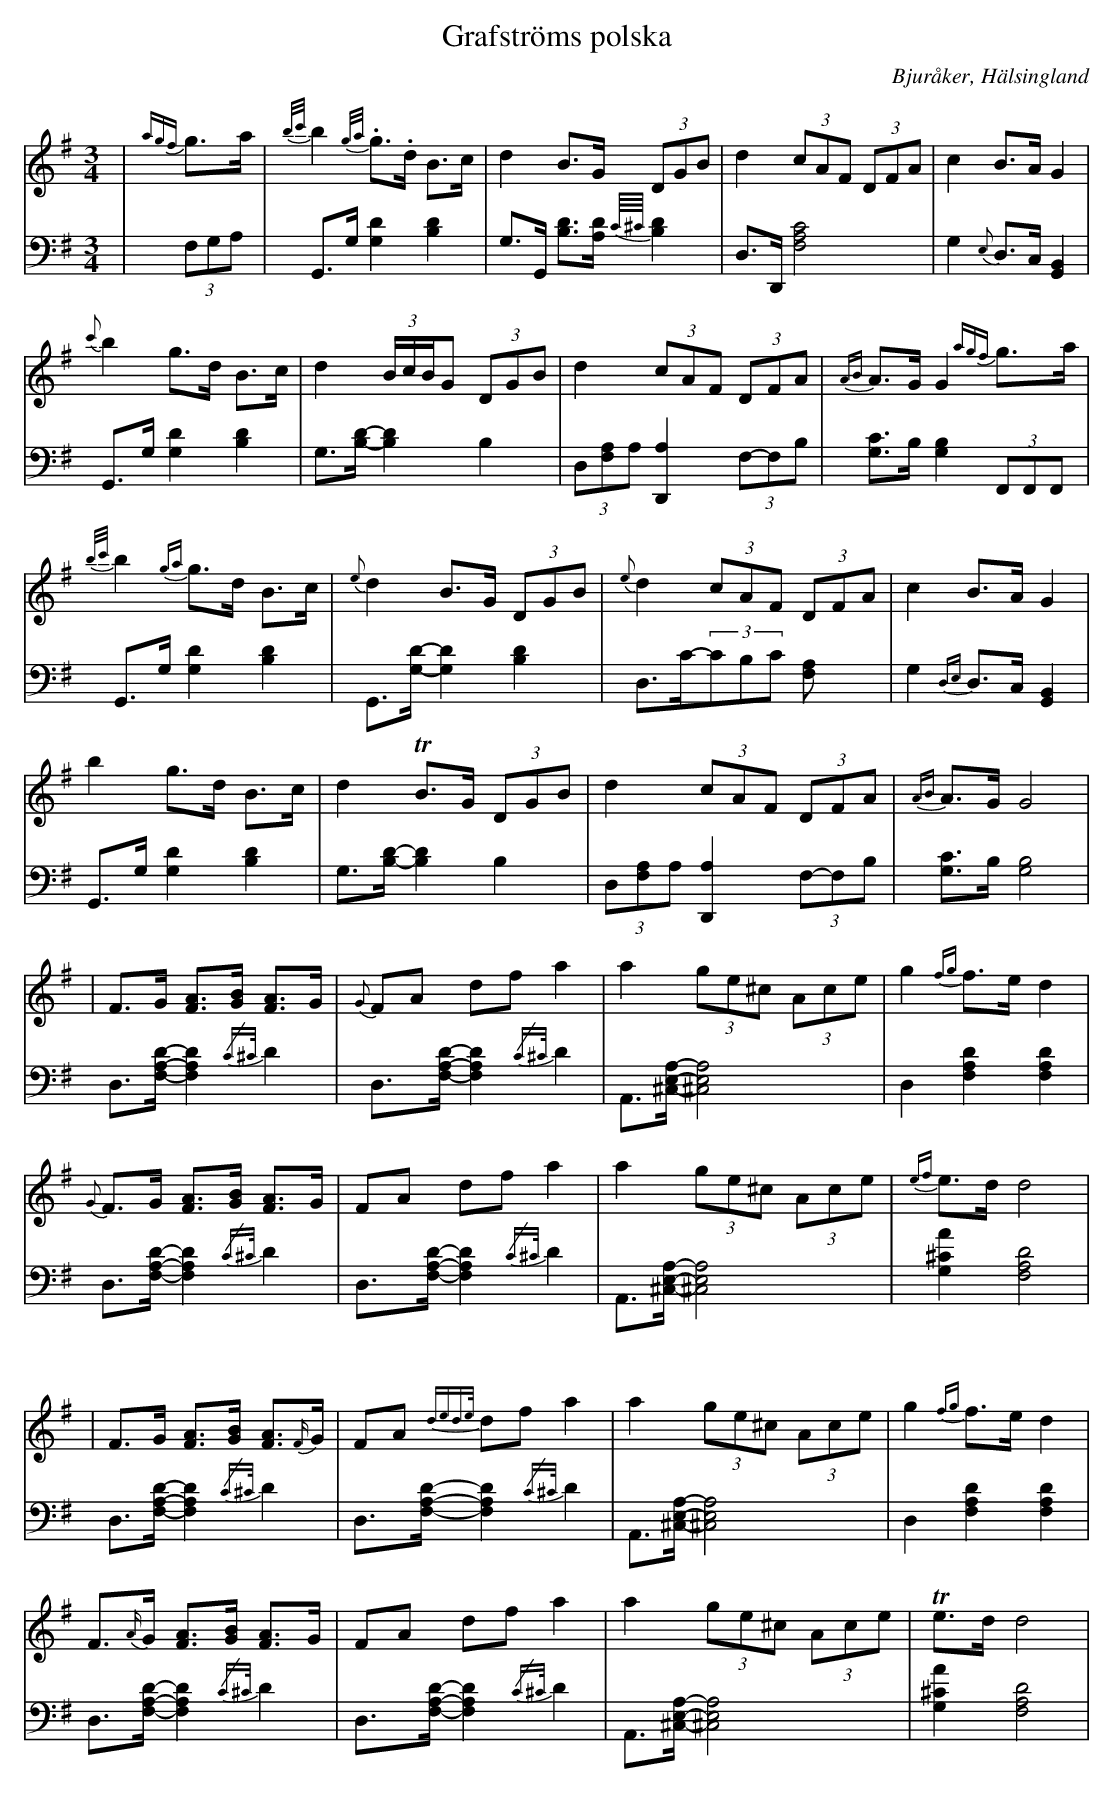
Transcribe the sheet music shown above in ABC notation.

X:1
T: Grafströms polska
O: Bjuråker, Hälsingland
M: 3/4
L: 1/8
K: G
V:1
V:2
V: 1
|{agf}g>a|{b/c'/}b2. {g/a/}g.>d B>c|d2 B>G (3DGB|d2 (3cAF (3DFA|c2 B>A G2|
{c'}b2 g>d B>c|d2 (3B/c/B/G (3DGB|d2 (3cAF (3DFA|{AB}A>G G2 {agf}g>a|
{b/c'/}b2 {ga}g>d B>c|{e}d2 B>G (3DGB|{e}d2 (3cAF (3DFA|c2 B>A G2|
b2 g>d B>c|d2 TB>G (3DGB|d2 (3cAF (3DFA|{AB}A>G G4|
|F>G [FA]>[GB] [FA]>G |{G}FA df a2 |a2 (3ge^c (3Ace |g2 {fg}f>e d2 |
{G}F>G [FA]>[GB] [FA]>G |FA df a2 |a2 (3ge^c (3Ace |{ef}e>d d4|
|F>G [FA]>[GB] [FA]>{F/}G |FA {dede/}df a2 |a2 (3ge^c (3Ace |g2 {fg}f>e d2 |
F>{A/}G [FA]>[GB] [FA]>G |FA df a2 |a2 (3ge^c (3Ace |Te>d d4|
V:2 clef=bass
|(3F,G,A, | G,,>G, [G,2D2] [B,2D2]|G,>G,, [B,D]>[A,D] {C//^C//}[B,D]2|D,>D,, [F,4A,4C4]| G,2 {E,}D,>C, [G,,2B,,2]|
 G,,>G, [G,2D2] [B,2D2]|G,>[B,D]-[B,2D2] B,2|(3D,[F,A,]A, [D,,2A,2] (3F,-F,B,| [G,C]>B, [G,2B,2](3F,,F,,F,,|
G,,>G, [G,2D2] [B,2D2]|G,,>[G,D]-[G,2D2] [B,2D2]|D,>C-(3CB,C [F,2A,]| G,2 {D,E,}D,>C, [G,,2B,,2]|
 G,,>G, [G,2D2] [B,2D2]|G,>[B,D]-[B,2D2] B,2|(3D,[F,A,]A, [D,,2A,2] (3F,-F,B,| [G,C]>B, [G,4B,4]|
D,>[F,A,D]-[F,2A,2D2] {/C^C/}D2|D,>[F,A,D]-[F,2A,2D2] {/C^C/}D2| A,,>[^C,E,A,]-[^C,4E,4A,4]|D,2 [F,2A,2D2] [F,2A,2D2] |
D,>[F,A,D]-[F,2A,2D2] {/C^C/}D2| D,>[F,A,D]-[F,2A,2D2] {/C^C/}D2| A,,>[^C,E,A,]-[^C,4E,4A,4]| [G,2A2^C2] [F,4A,4D4]|
D,>[F,A,D]-[F,2A,2D2] {/C^C/}D2|D,>[F,A,D]-[F,2A,2D2] {/C^C/}D2| A,,>[^C,E,A,]-[^C,4E,4A,4]|D,2 [F,2A,2D2] [F,2A,2D2] |
D,>[F,A,D]-[F,2A,2D2] {/C^C/}D2| D,>[F,A,D]-[F,2A,2D2] {/C^C/}D2| A,,>[^C,E,A,]-[^C,4E,4A,4]| [G,2A2^C2] [F,4A,4D4]|
